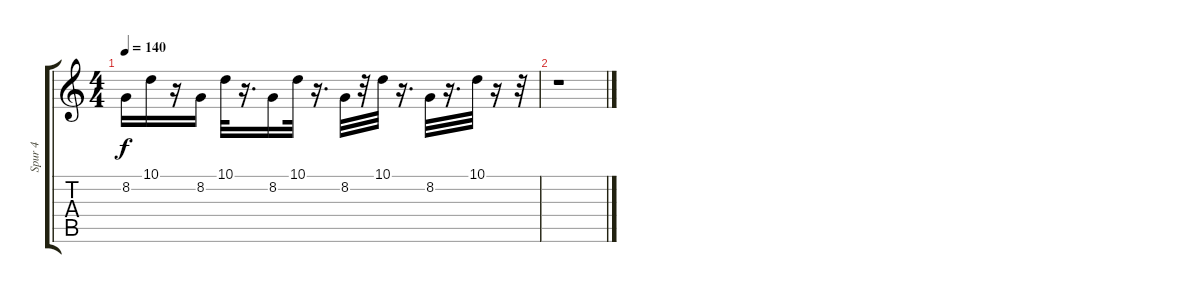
\track ("Spur 4" "Spur 4") {instrument percussiveorgan}
\staff {score tabs}
\tuning (E4 B3 G3 D3 A2 E2) {hide}
\ts (4 4)
\tempo 140
\clef g2
\ks c
8.2.16{dy f} 10.1.16 r.16 8.2.16 10.1.32 r.16{d} 8.2.16 10.1.32 r.16{d} 8.2.32 r.32 10.1.32 r.16{d} 8.2.32 r.16{d} 10.1.32 r.16 r.32 |
r.1
